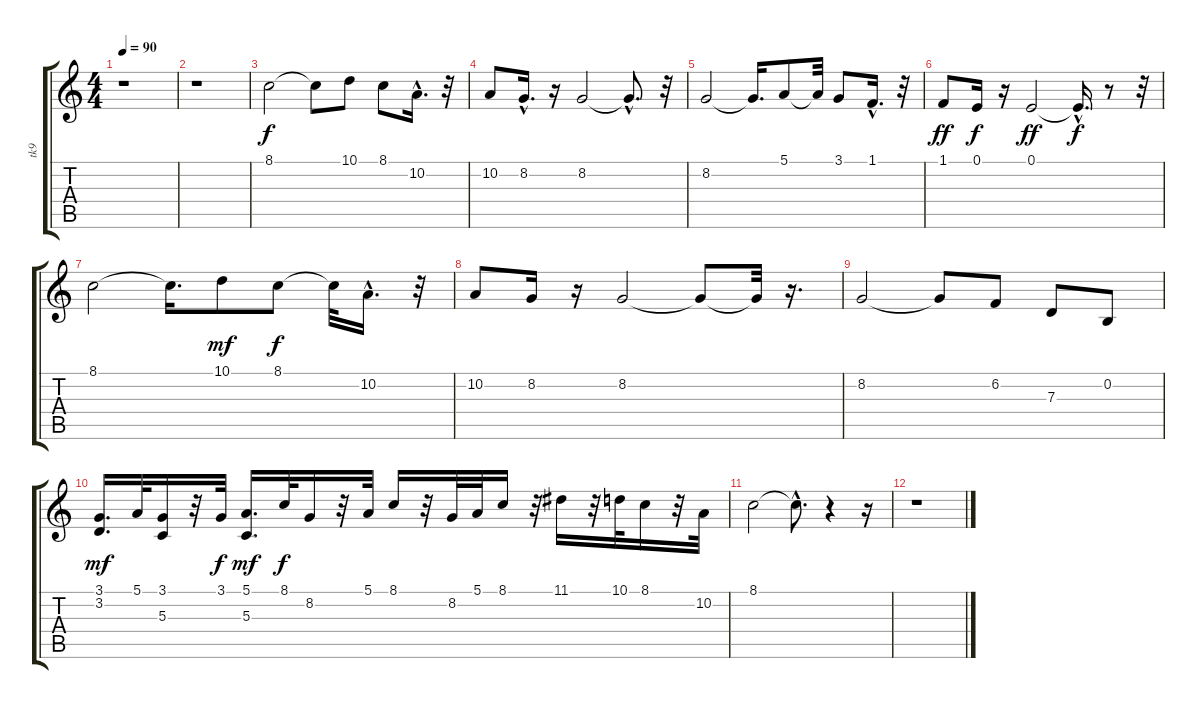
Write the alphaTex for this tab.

\track ("tk9" "tk9") {instrument violin}
\staff {score tabs}
\tuning (E4 B3 G3 D3 A2 E2) {hide}
\ts (4 4)
\tempo 90
\clef g2
\ks c
r.1{dy mf} |
r.1 |
8.1.2{dy f} 8.1{t}.8 10.1.8 8.1.8 10.2{hac}.16{d} r.32 |
10.2.8 8.2{hac}.16{d} r.16 8.2.2 8.2{hac t}.8{d} r.32 |
8.2.2 8.2{t}.16{d} 5.1.8 5.1{t}.32 3.1.8 1.1{hac}.16{d} r.32 |
1.1.8{dy ff} 0.1.16{dy f} r.16 0.1.2{dy ff} 0.1{hac t}.16{d dy f} r.8 r.32 |
8.1.2 8.1{t}.16{d} 10.1.8{dy mf} 8.1.8{dy f} 8.1{t}.32 10.2{hac}.16{d} r.32 |
10.2.8 8.2.16 r.16 8.2.2 8.2{t}.8 8.2{t}.32 r.16{d} |
8.2.2 8.2{t}.8 6.2.8 7.3.8 0.2.8 |
(3.1 3.2).16{d dy mf} 5.1.32 (3.1 5.3).16 r.32 3.1.32{dy f} (5.1 5.3).16{d dy mf} 8.1.32{dy f} 8.2.16 r.32 5.1.32 8.1.16 r.32 8.2.32 5.1.32 8.1.16 r.32 11.1.16 r.32 10.1.32 8.1.16 r.32 10.2.32 |
8.1.2 8.1{hac t}.8{d} r.4 r.16 |
r.1
